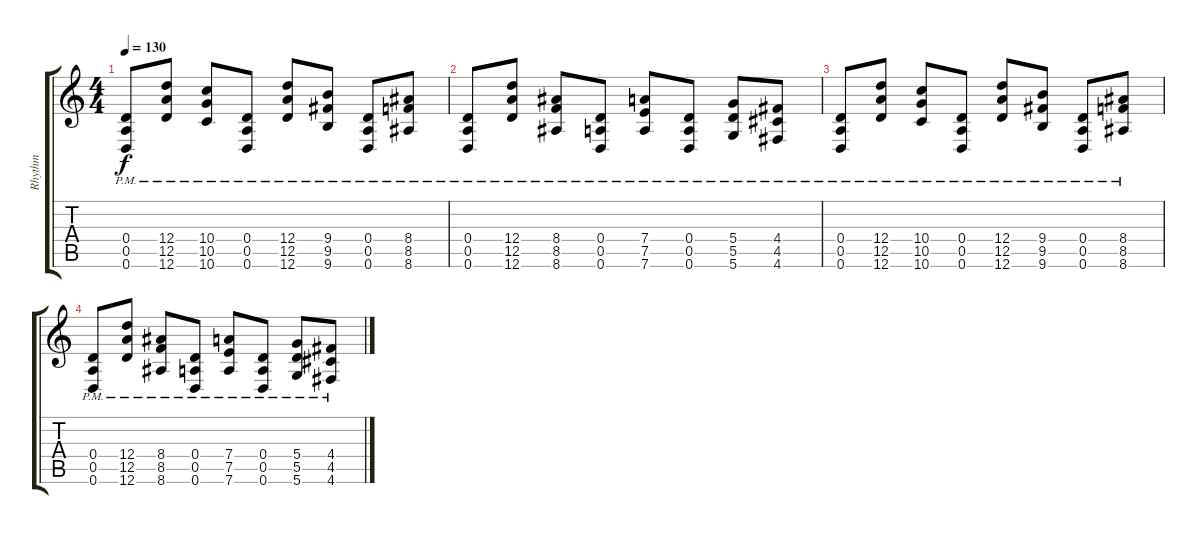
\track ("Rhythm" "Rhythm") {instrument distortionguitar}
\staff {score tabs}
\tuning (E4 B3 G3 D3 A2 D2) {hide}
\ts (4 4)
\tempo 130
\clef g2
\ks c
(0.4{pm} 0.5{pm} 0.6{pm}).8{dy f} (12.4{pm} 12.5{pm} 12.6{pm}).8 (10.4{pm} 10.5{pm} 10.6{pm}).8 (0.4{pm} 0.5{pm} 0.6{pm}).8 (12.4{pm} 12.5{pm} 12.6{pm}).8 (9.4{pm} 9.5{pm} 9.6{pm}).8 (0.4{pm} 0.5{pm} 0.6{pm}).8 (8.4{pm} 8.5{pm} 8.6{pm}).8 |
(0.4{pm} 0.5{pm} 0.6{pm}).8 (12.4{pm} 12.5{pm} 12.6{pm}).8 (8.4{pm} 8.5{pm} 8.6{pm}).8 (0.4{pm} 0.5{pm} 0.6{pm}).8 (7.4{pm} 7.5{pm} 7.6{pm}).8 (0.4{pm} 0.5{pm} 0.6{pm}).8 (5.4{pm} 5.5{pm} 5.6{pm}).8 (4.4{pm} 4.5{pm} 4.6{pm}).8 |
(0.4{pm} 0.5{pm} 0.6{pm}).8 (12.4{pm} 12.5{pm} 12.6{pm}).8 (10.4{pm} 10.5{pm} 10.6{pm}).8 (0.4{pm} 0.5{pm} 0.6{pm}).8 (12.4{pm} 12.5{pm} 12.6{pm}).8 (9.4{pm} 9.5{pm} 9.6{pm}).8 (0.4{pm} 0.5{pm} 0.6{pm}).8 (8.4{pm} 8.5{pm} 8.6{pm}).8 |
(0.4{pm} 0.5{pm} 0.6{pm}).8 (12.4{pm} 12.5{pm} 12.6{pm}).8 (8.4{pm} 8.5{pm} 8.6{pm}).8 (0.4{pm} 0.5{pm} 0.6{pm}).8 (7.4{pm} 7.5{pm} 7.6{pm}).8 (0.4{pm} 0.5{pm} 0.6{pm}).8 (5.4{pm} 5.5{pm} 5.6{pm}).8 (4.4{pm} 4.5{pm} 4.6{pm}).8
